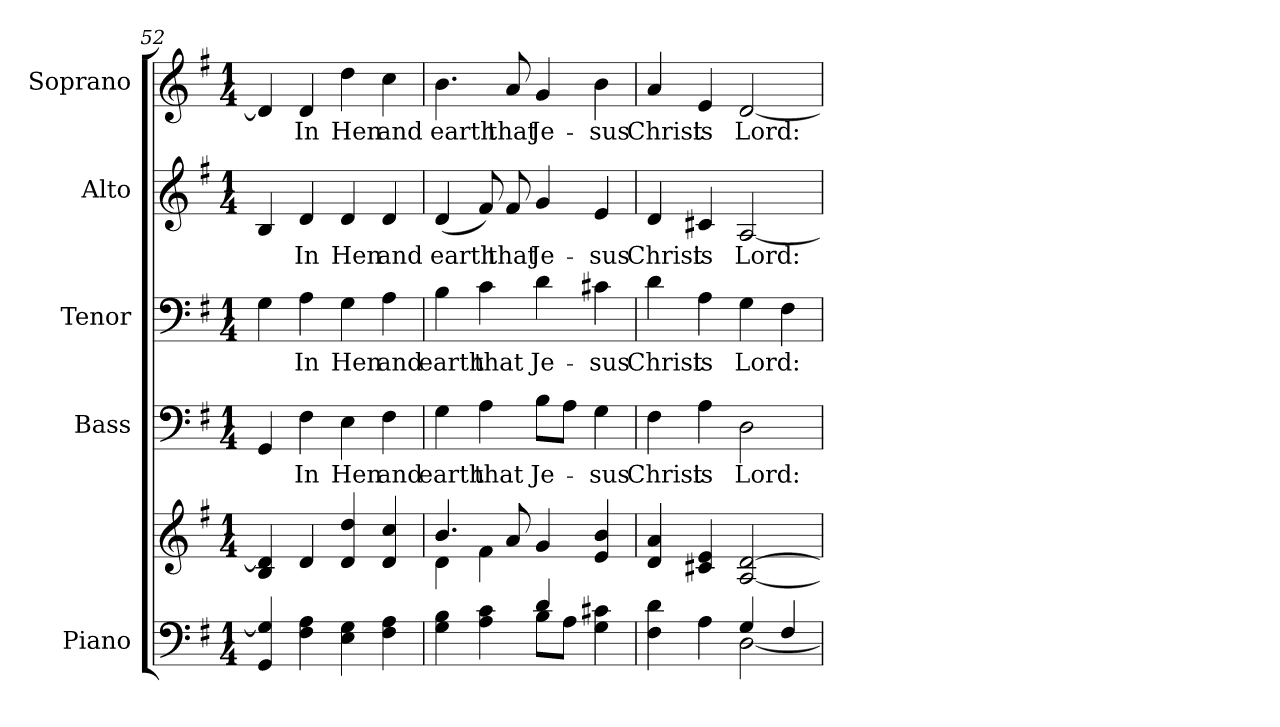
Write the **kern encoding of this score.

**kern	**kern	**kern	**text	**kern	**text	**kern	**text	**kern	**text
*part5	*part5	*part4	*part4	*part3	*part3	*part2	*part2	*part1	*part1
*staff6	*staff5	*staff4	*staff4	*staff3	*staff3	*staff2	*staff2	*staff1	*staff1
*I"Piano	*	*I"Bass	*	*I"Tenor	*	*I"Alto	*	*I"Soprano	*
*I'Pno.	*	*I'B.	*	*I'T.	*	*I'A.	*	*I'S.	*
*clefF4	*clefG2	*clefF4	*	*clefF4	*	*clefG2	*	*clefG2	*
*k[f#]	*k[f#]	*k[f#]	*	*k[f#]	*	*k[f#]	*	*k[f#]	*
*G:	*G:	*G:	*	*G:	*	*G:	*	*G:	*
*M1/4	*M1/4	*M1/4	*	*M1/4	*	*M1/4	*	*M1/4	*
=52	=52	=52	=52	=52	=52	=52	=52	=52	=52
4GGi/ 4Gi]	4Bi/ 4di]	4GGi/	.	4Gi\	.	4Bi/	.	4di/]	.
!	!	!	!LO:LY:b:color=#000000	!	!	!	!	!	!
!	!	!	!	!	!LO:LY:b:color=#000000	!	!	!	!
!	!	!	!	!	!	!	!LO:LY:b:color=#000000	!	!
!	!	!	!	!	!	!	!	!	!LO:LY:b:color=#000000
4F#i\ 4Ai	4di/	4F#i\	In	4Ai\	In	4di/	In	4di/	In
!	!	!	!LO:LY:b:color=#000000	!	!	!	!	!	!
!	!	!	!	!	!LO:LY:b:color=#000000	!	!	!	!
!	!	!	!	!	!	!	!LO:LY:b:color=#000000	!	!
!	!	!	!	!	!	!	!	!	!LO:LY:b:color=#000000
4Ei\ 4Gi	4di/ 4ddi	4Ei\	Hen	4Gi\	Hen	4di/	Hen	4ddi\	Hen
!	!	!	!LO:LY:b:color=#000000	!	!	!	!	!	!
!	!	!	!	!	!LO:LY:b:color=#000000	!	!	!	!
!	!	!	!	!	!	!	!LO:LY:b:color=#000000	!	!
!	!	!	!	!	!	!	!	!	!LO:LY:b:color=#000000
4F#i\ 4Ai	4di/ 4cci	4F#i\	and	4Ai\	and	4di/	and	4cci\	and
!!LO:PB:g=z
=53	=53	=53	=53	=53	=53	=53	=53	=53	=53
*^	*^	*	*	*	*	*	*	*	*
!	!	!	!	!	!LO:LY:b:color=#000000	!	!	!	!	!	!
!	!	!	!	!	!	!	!LO:LY:b:color=#000000	!	!	!	!
!	!	!	!	!	!	!	!	!	!LO:LY:b:color=#000000	!	!
!	!	!	!	!	!	!	!	!	!	!	!LO:LY:b:color=#000000
4Gi\ 4Bi	2ryy	4.bi/	4di\	4Gi\	earth	4Bi\	earth	(4di/	earth	4.bi\	earth
!	!	!	!	!	!LO:LY:b:color=#000000	!	!	!	!	!	!
!	!	!	!	!	!	!	!LO:LY:b:color=#000000	!	!	!	!
4Ai\ 4ci	.	.	4f#i\	4Ai\	that	4ci\	that	8f#i/)	.	.	.
!	!	!	!	!	!	!	!	!	!LO:LY:b:color=#000000	!	!
!	!	!	!	!	!	!	!	!	!	!	!LO:LY:b:color=#000000
.	.	8ai/	.	.	.	.	.	8f#i/	that	8ai/	that
!	!	!	!	!	!LO:LY:b:color=#000000	!	!	!	!	!	!
!	!	!	!	!	!	!	!LO:LY:b:color=#000000	!	!	!	!
!	!	!	!	!	!	!	!	!	!LO:LY:b:color=#000000	!	!
!	!	!	!	!	!	!	!	!	!	!	!LO:LY:b:color=#000000
4di/	8Bi\L	4gi/	2ryy	8Bi\L	Je-	4di\	Je-	4gi/	Je-	4gi/	Je-
.	8Ai\J	.	.	8Ai\J	.	.	.	.	.	.	.
!	!	!	!	!	!LO:LY:b:color=#000000	!	!	!	!	!	!
!	!	!	!	!	!	!	!LO:LY:b:color=#000000	!	!	!	!
!	!	!	!	!	!	!	!	!	!LO:LY:b:color=#000000	!	!
!	!	!	!	!	!	!	!	!	!	!	!LO:LY:b:color=#000000
4Gi\ 4c#Xi	4ryy	4ei/ 4bi	.	4Gi\	-sus	4c#Xi\	-sus	4ei/	-sus	4bi\	-sus
*	*	*v	*v	*	*	*	*	*	*	*	*
=54	=54	=54	=54	=54	=54	=54	=54	=54	=54	=54
!	!	!	!	!LO:LY:b:color=#000000	!	!	!	!	!	!
!	!	!	!	!	!	!LO:LY:b:color=#000000	!	!	!	!
!	!	!	!	!	!	!	!	!LO:LY:b:color=#000000	!	!
!	!	!	!	!	!	!	!	!	!	!LO:LY:b:color=#000000
4F#i\ 4di	2ryy	4di/ 4ai	4F#i\	Christ	4di\	Christ	4di/	Christ	4ai/	Christ
!	!	!	!	!LO:LY:b:color=#000000	!	!	!	!	!	!
!	!	!	!	!	!	!LO:LY:b:color=#000000	!	!	!	!
!	!	!	!	!	!	!	!	!LO:LY:b:color=#000000	!	!
!	!	!	!	!	!	!	!	!	!	!LO:LY:b:color=#000000
4Ai\	.	4c#Xi/ 4ei	4Ai\	is	4Ai\	is	4c#Xi/	is	4ei/	is
!	!	!	!	!LO:LY:b:color=#000000	!	!	!	!	!	!
!	!	!	!	!	!	!LO:LY:b:color=#000000	!	!	!	!
!	!	!	!	!	!	!	!	!LO:LY:b:color=#000000	!	!
!	!	!	!	!	!	!	!	!	!	!LO:LY:b:color=#000000
4Gi/	[<2Di\	[<2Ai/ [>2di	2Di\	Lord:	4Gi\	Lord:	[<2Ai/	Lord:	[<2di/	Lord:
4F#i/	.	.	.	.	4F#i\	.	.	.	.	.
*v	*v	*	*	*	*	*	*	*	*	*
=	=	=	=	=	=	=	=	=	=
*-	*-	*-	*-	*-	*-	*-	*-	*-	*-
